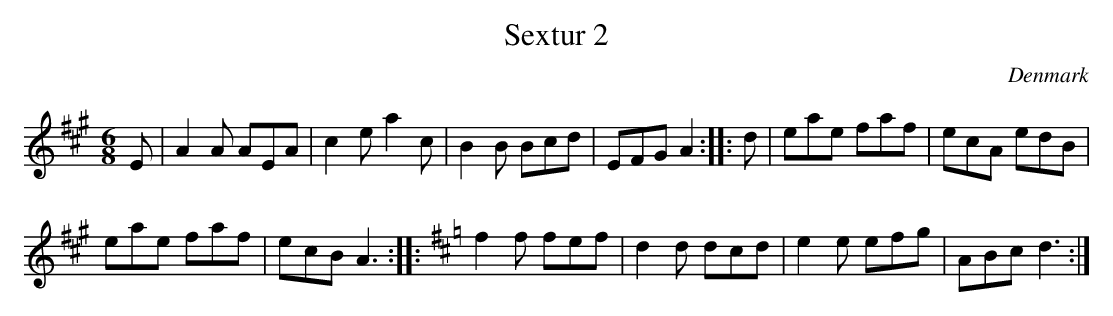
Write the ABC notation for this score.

X:1
T:Sextur 2
M:6/8
O:Denmark
K:A
E | A2A AEA | c2e a2c | B2B Bcd | EFG A2 :: \
d | eae faf | ecA edB |
eae faf | ecB A3 ::\
K:D
f2f fef | d2d dcd | e2e efg | ABc d3 :|
